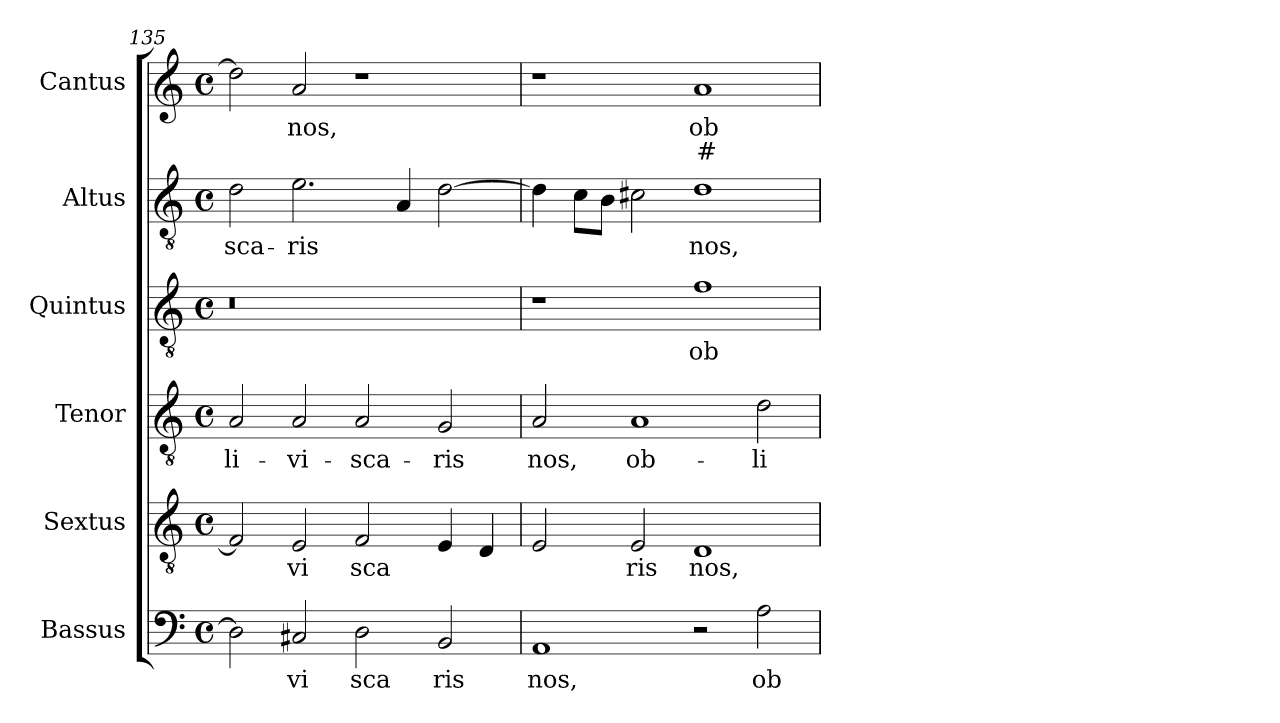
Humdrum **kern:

**kern	**text	**kern	**text	**kern	**text	**kern	**text	**kern	**text	**kern	**text	**text
*part6	*part6	*part5	*part5	*part4	*part4	*part3	*part3	*part2	*part2	*part1	*part1	*part1
*staff6	*staff6	*staff5	*staff5	*staff4	*staff4	*staff3	*staff3	*staff2	*staff2	*staff1	*staff1	*staff1
*I"Bassus	*	*I"Sextus	*	*I"Tenor	*	*I"Quintus	*	*I"Altus	*	*I"Cantus	*	*
*clefF4	*	*clefGv2	*	*clefGv2	*	*clefGv2	*	*clefGv2	*	*clefG2	*	*
*	*	*	*	*k[]	*	*	*	*	*	*	*	*
*	*	*	*	*C:	*	*	*	*	*	*	*	*
*M4/4	*	*M4/4	*	*M4/4	*	*M4/4	*	*M4/4	*	*M4/4	*	*
*met(c)	*	*met(c)	*	*met(c)	*	*met(c)	*	*met(c)	*	*met(c)	*	*
=135	=135	=135	=135	=135	=135	=135	=135	=135	=135	=135	=135	=135
!	!	!	!	!	!LO:LY:b:cj	!	!	!	!LO:LY:b:cj	!	!	!
2D\]	.	2F/]	.	2A/	-li-	0r	.	2d\	-sca-	2dd\]	.	.
!	!LO:LY:b:cj	!	!LO:LY:b:cj	!	!LO:LY:b:cj	!	!	!	!LO:LY:b	!	!LO:LY:b:cj	!
2C#X/	vi	2E/	vi	2A/	-vi-	.	.	2.e\	-ris	2a/	nos,	.
!	!LO:LY:b:cj	!	!LO:LY:b	!	!LO:LY:b:cj	!	!	!	!	!	!	!
2D\	sca	2F/	sca	2A/	-sca-	.	.	.	.	1r	.	.
.	.	.	.	.	.	.	.	4A/	.	.	.	.
!	!LO:LY:b:cj	!	!	!	!LO:LY:b:cj	!	!	!	!	!	!	!
2BB/	ris	4E/	.	2G/	-ris	.	.	[>2d\	.	.	.	.
.	.	4D/	.	.	.	.	.	.	.	.	.	.
=136	=136	=136	=136	=136	=136	=136	=136	=136	=136	=136	=136	=136
!	!LO:LY:b:cj	!	!	!	!LO:LY:b:cj	!	!	!	!	!	!	!
1AA	nos,	2E/	.	2A/	nos,	1r	.	4d\]	.	1r	.	.
.	.	.	.	.	.	.	.	8c\L	.	.	.	.
.	.	.	.	.	.	.	.	8B\J	.	.	.	.
!	!	!	!LO:LY:b:cj	!	!LO:LY:b:cj	!	!	!	!	!	!	!
.	.	2E/	ris	1A	ob-	.	.	2c#X\	.	.	.	.
!	!	!	!LO:LY:b:cj	!	!	!	!LO:LY:b:cj	!	!LO:LY:b:cj	!	!LO:LY:b:cj	!LO:LY:b:rj
2r	.	1D	nos,	.	.	1f	ob	1d	nos,	1a	ob	#-
!	!LO:LY:b:cj	!	!	!	!LO:LY:b:cj	!	!	!	!	!	!	!
2A\	ob	.	.	2d\	-li-	.	.	.	.	.	.	.
=	=	=	=	=	=	=	=	=	=	=	=	=
*-	*-	*-	*-	*-	*-	*-	*-	*-	*-	*-	*-	*-
